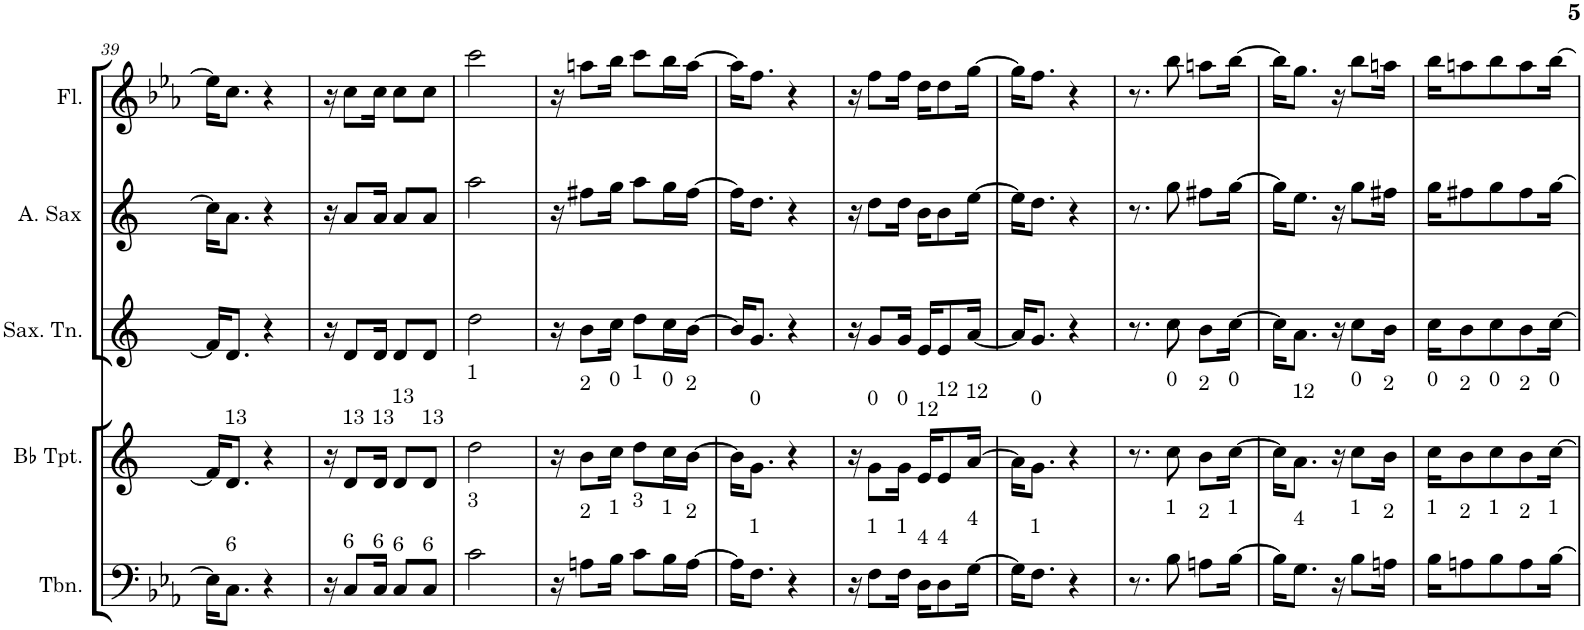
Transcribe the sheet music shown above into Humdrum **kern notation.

**kern	**kern	**kern	**kern	**kern
*part5	*part4	*part3	*part2	*part1
*staff5	*staff4	*staff3	*staff2	*staff1
*I"Trombone	*I"Bb Trumpet	*I"Saxofone Tenor	*I"Saxofone Alto	*I"Flauta Transversal
*I'Tbn.	*I'Bb Tpt.	*I'Sax. Tn.	*	*I'Fl.
!!LO:PB:g=z
*clefF4	*clefG2	*clefG2	*clefG2	*clefG2
*	*Trd1c2	*Trd8c14	*Trd5c9	*
*k[b-e-a-]	*k[]	*k[]	*k[]	*k[b-e-a-]
*M2/4	*M2/4	*M2/4	*M2/4	*M2/4
=39	=39	=39	=39	=39
16E-\KL]	16f/KL]	16f/KL]	16cc\KL]	16ee-\KL]
!	!LO:TX:a:t=13	!	!	!
!LO:TX:a:t=6	!	!	!	!
8.C\J	8.d/J	8.d/J	8.a\J	8.cc\J
4r	4r	4r	4r	4r
=40	=40	=40	=40	=40
16r	16r	16r	16r	16r
!	!LO:TX:a:t=13	!	!	!
!LO:TX:a:t=6	!	!	!	!
8C/L	8d/L	8d/L	8a/L	8cc\L
!	!LO:TX:a:t=13	!	!	!
!LO:TX:a:t=6	!	!	!	!
16C/Jk	16d/Jk	16d/Jk	16a/Jk	16cc\Jk
!	!LO:TX:a:t=13	!	!	!
!LO:TX:a:t=6	!	!	!	!
8C/L	8d/L	8d/L	8a/L	8cc\L
!	!LO:TX:a:t=13	!	!	!
!LO:TX:a:t=6	!	!	!	!
8C/J	8d/J	8d/J	8a/J	8cc\J
=41	=41	=41	=41	=41
!	!LO:TX:a:t=1	!	!	!
!LO:TX:a:t=3	!	!	!	!
2c\	2dd\	2dd\	2aa\	2ccc\
=42	=42	=42	=42	=42
16r	16r	16r	16r	16r
!	!LO:TX:a:t=2	!	!	!
!LO:TX:a:t=2	!	!	!	!
8An\L	8b\L	8b\L	8ff#X\L	8aan\L
!	!LO:TX:a:t=0	!	!	!
!LO:TX:a:t=1	!	!	!	!
16B-\Jk	16cc\Jk	16cc\Jk	16gg\Jk	16bb-\Jk
!	!LO:TX:a:t=1	!	!	!
!LO:TX:a:t=3	!	!	!	!
8c\L	8dd\L	8dd\L	8aa\L	8ccc\L
!	!LO:TX:a:t=0	!	!	!
!LO:TX:a:t=1	!	!	!	!
16B-\L	16cc\L	16cc\L	16gg\L	16bb-\L
!	!LO:TX:a:t=2	!	!	!
!LO:TX:a:t=2	!	!	!	!
[16A\JJ	[16b\JJ	[16b\JJ	[16ff#\JJ	[16aa\JJ
=43	=43	=43	=43	=43
16A\KL]	16b\KL]	16b/KL]	16ff#\KL]	16aa\KL]
!	!LO:TX:a:t=0	!	!	!
!LO:TX:a:t=1	!	!	!	!
8.F\J	8.g\J	8.g/J	8.dd\J	8.ff\J
4r	4r	4r	4r	4r
=44	=44	=44	=44	=44
16r	16r	16r	16r	16r
!	!LO:TX:a:t=0	!	!	!
!LO:TX:a:t=1	!	!	!	!
8F\L	8g\L	8g/L	8dd\L	8ff\L
!	!LO:TX:a:t=0	!	!	!
!LO:TX:a:t=1	!	!	!	!
16F\Jk	16g\Jk	16g/Jk	16dd\Jk	16ff\Jk
!	!LO:TX:a:t=12	!	!	!
!LO:TX:a:t=4	!	!	!	!
16D\KL	16e/KL	16e/KL	16b\KL	16dd\KL
!	!LO:TX:a:t=12	!	!	!
!LO:TX:a:t=4	!	!	!	!
8D\	8e/	8e/	8b\	8dd\
!	!LO:TX:a:t=12	!	!	!
!LO:TX:a:t=4	!	!	!	!
[16G\Jk	[16a/Jk	[16a/Jk	[16ee\Jk	[16gg\Jk
=45	=45	=45	=45	=45
16G\KL]	16a\KL]	16a/KL]	16ee\KL]	16gg\KL]
!	!LO:TX:a:t=0	!	!	!
!LO:TX:a:t=1	!	!	!	!
8.F\J	8.g\J	8.g/J	8.dd\J	8.ff\J
4r	4r	4r	4r	4r
=46	=46	=46	=46	=46
8.r	8.r	8.r	8.r	8.r
!	!LO:TX:a:t=0	!	!	!
!LO:TX:a:t=1	!	!	!	!
8B-\	8cc\	8cc\	8gg\	8bb-\
!	!LO:TX:a:t=2	!	!	!
!LO:TX:a:t=2	!	!	!	!
8An\L	8b\L	8b\L	8ff#X\L	8aan\L
!	!LO:TX:a:t=0	!	!	!
!LO:TX:a:t=1	!	!	!	!
[16B-\Jk	[16cc\Jk	[16cc\Jk	[16gg\Jk	[16bb-\Jk
=47	=47	=47	=47	=47
16B-\KL]	16cc\KL]	16cc\KL]	16gg\KL]	16bb-\KL]
!	!LO:TX:a:t=12	!	!	!
!LO:TX:a:t=4	!	!	!	!
8.G\J	8.a\J	8.a\J	8.ee\J	8.gg\J
16r	16r	16r	16r	16r
!	!LO:TX:a:t=0	!	!	!
!LO:TX:a:t=1	!	!	!	!
8B-\L	8cc\L	8cc\L	8gg\L	8bb-\L
!	!LO:TX:a:t=2	!	!	!
!LO:TX:a:t=2	!	!	!	!
16An\Jk	16b\Jk	16b\Jk	16ff#X\Jk	16aan\Jk
=48	=48	=48	=48	=48
!	!LO:TX:a:t=0	!	!	!
!LO:TX:a:t=1	!	!	!	!
16B-\KL	16cc\KL	16cc\KL	16gg\KL	16bb-\KL
!	!LO:TX:a:t=2	!	!	!
!LO:TX:a:t=2	!	!	!	!
8An\	8b\	8b\	8ff#X\	8aan\
!	!LO:TX:a:t=0	!	!	!
!LO:TX:a:t=1	!	!	!	!
8B-\	8cc\	8cc\	8gg\	8bb-\
!	!LO:TX:a:t=2	!	!	!
!LO:TX:a:t=2	!	!	!	!
8A\	8b\	8b\	8ff#\	8aa\
!	!LO:TX:a:t=0	!	!	!
!LO:TX:a:t=1	!	!	!	!
[16B-\Jk	[16cc\Jk	[16cc\Jk	[16gg\Jk	[16bb-\Jk
=	=	=	=	=
*-	*-	*-	*-	*-
